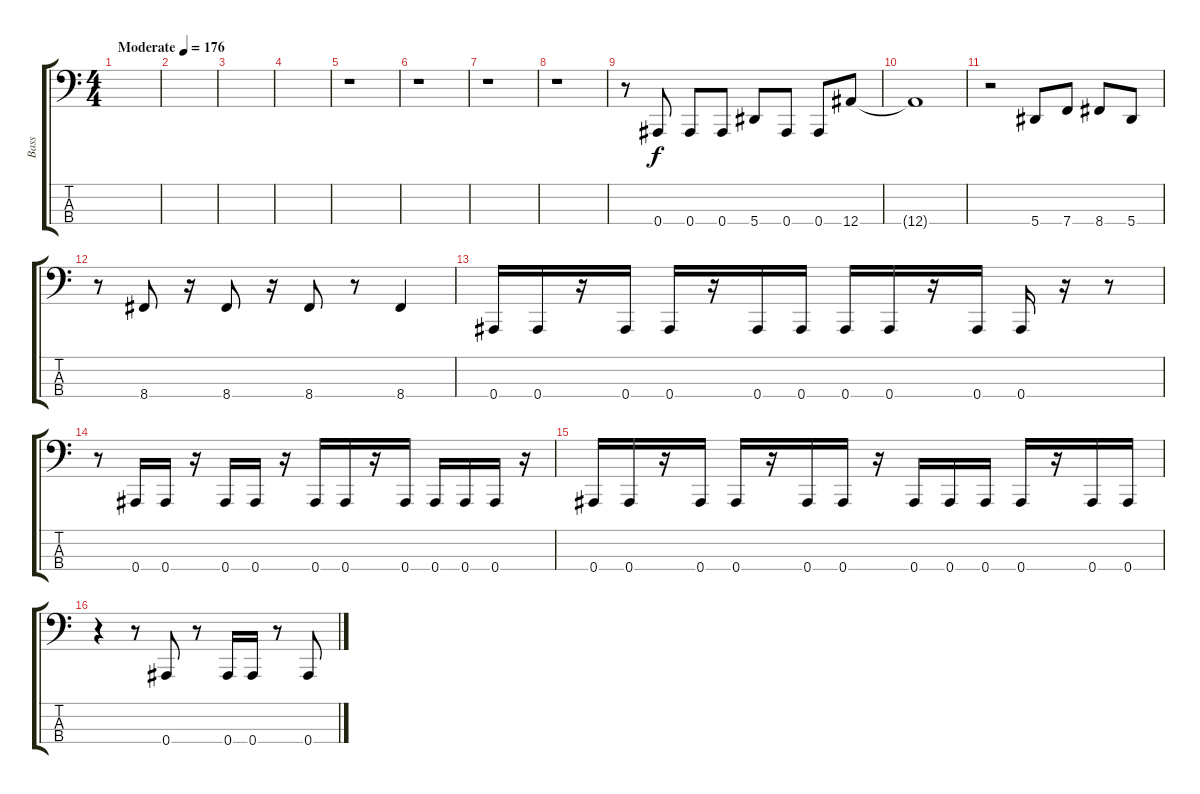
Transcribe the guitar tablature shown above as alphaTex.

\track ("Bass" "Bass") {instrument electricbassfinger}
\staff {score tabs}
\tuning (Eb2 Bb1 F1 Bb0) {hide}
\ts (4 4)
\tempo (176 "Moderate")
\clef f4
\ks c
|
|
|
|
r.1 |
r.1 |
r.1 |
r.1 |
r.8 0.4.8 0.4.8 0.4.8 5.4.8 0.4.8 0.4.8 12.4.8 |
12.4{t}.1 |
r.2 5.4.8 7.4.8 8.4.8 5.4.8 |
r.8 8.4.8 r.16 8.4.8 r.16 8.4.8 r.8 8.4.4 |
0.4.16 0.4.16 r.16 0.4.16 0.4.16 r.16 0.4.16 0.4.16 0.4.16 0.4.16 r.16 0.4.16 0.4.16 r.16 r.8 |
r.8 0.4.16 0.4.16 r.16 0.4.16 0.4.16 r.16 0.4.16 0.4.16 r.16 0.4.16 0.4.16 0.4.16 0.4.16 r.16 |
0.4.16 0.4.16 r.16 0.4.16 0.4.16 r.16 0.4.16 0.4.16 r.16 0.4.16 0.4.16 0.4.16 0.4.16 r.16 0.4.16 0.4.16 |
r.4 r.8 0.4.8 r.8 0.4.16 0.4.16 r.8 0.4.8
